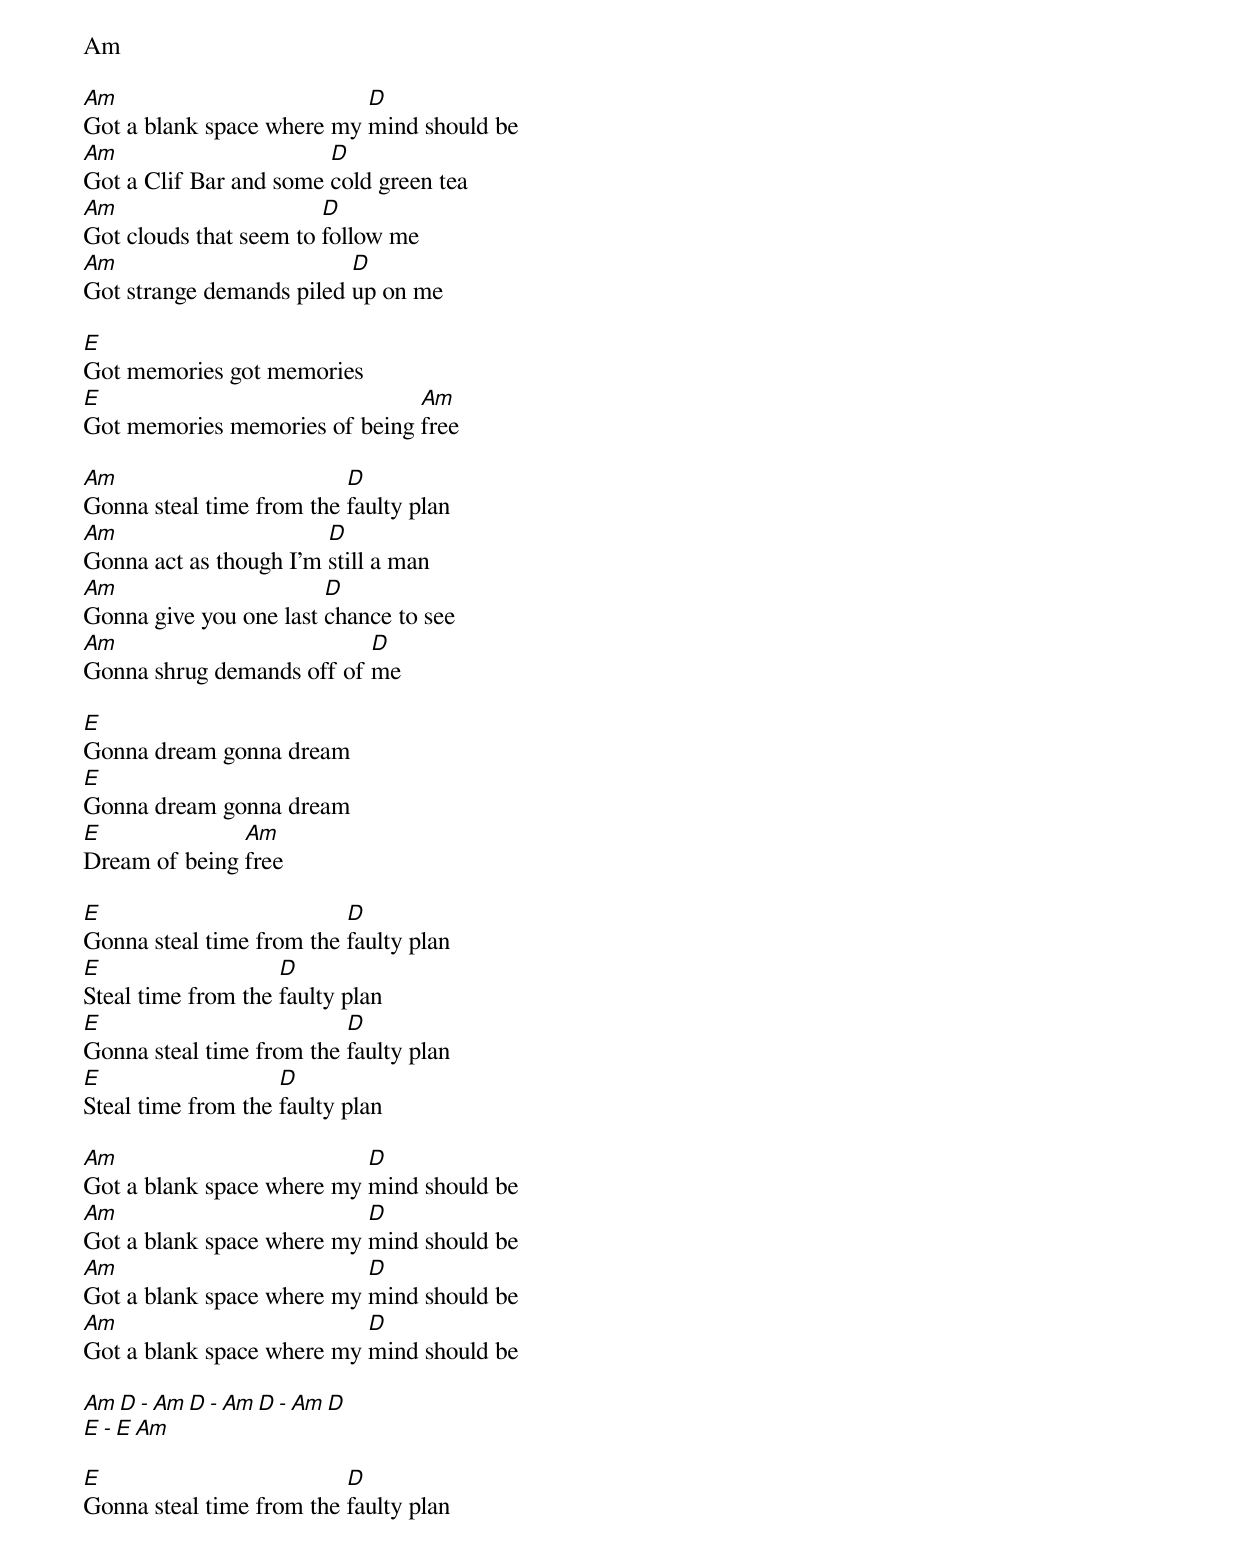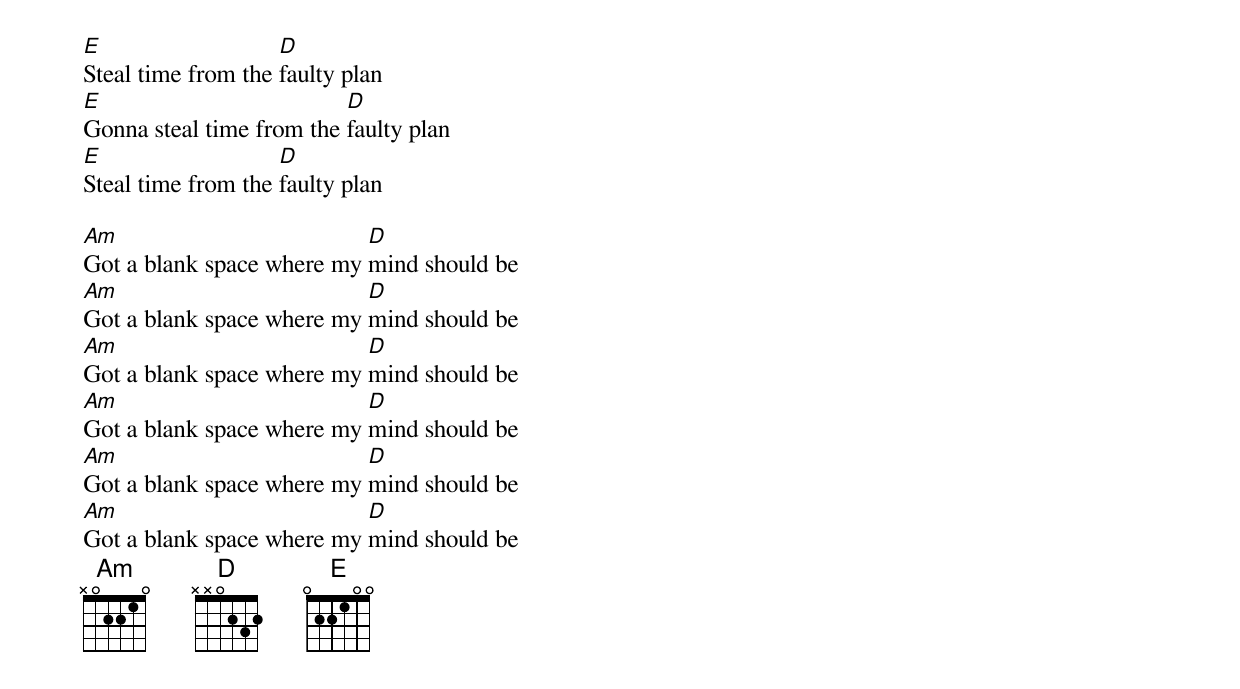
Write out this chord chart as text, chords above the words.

Am

Am                         D
Got a blank space where my mind should be
Am                      D
Got a Clif Bar and some cold green tea
Am                      D
Got clouds that seem to follow me
Am                        D
Got strange demands piled up on me

E
Got memories got memories
E                              Am
Got memories memories of being free

Am                        D
Gonna steal time from the faulty plan
Am                      D
Gonna act as though I'm still a man
Am                      D
Gonna give you one last chance to see
Am                         D
Gonna shrug demands off of me

E
Gonna dream gonna dream
E
Gonna dream gonna dream
E              Am
Dream of being free

E                         D
Gonna steal time from the faulty plan
E                   D
Steal time from the faulty plan
E                         D
Gonna steal time from the faulty plan
E                   D
Steal time from the faulty plan

Am                         D
Got a blank space where my mind should be
Am                         D
Got a blank space where my mind should be
Am                         D
Got a blank space where my mind should be
Am                         D
Got a blank space where my mind should be

Am D - Am D - Am D - Am D
E - E Am

E                         D
Gonna steal time from the faulty plan
E                   D
Steal time from the faulty plan
E                         D
Gonna steal time from the faulty plan
E                   D
Steal time from the faulty plan

Am                         D
Got a blank space where my mind should be
Am                         D
Got a blank space where my mind should be
Am                         D
Got a blank space where my mind should be
Am                         D
Got a blank space where my mind should be
Am                         D
Got a blank space where my mind should be
Am                         D
Got a blank space where my mind should be
